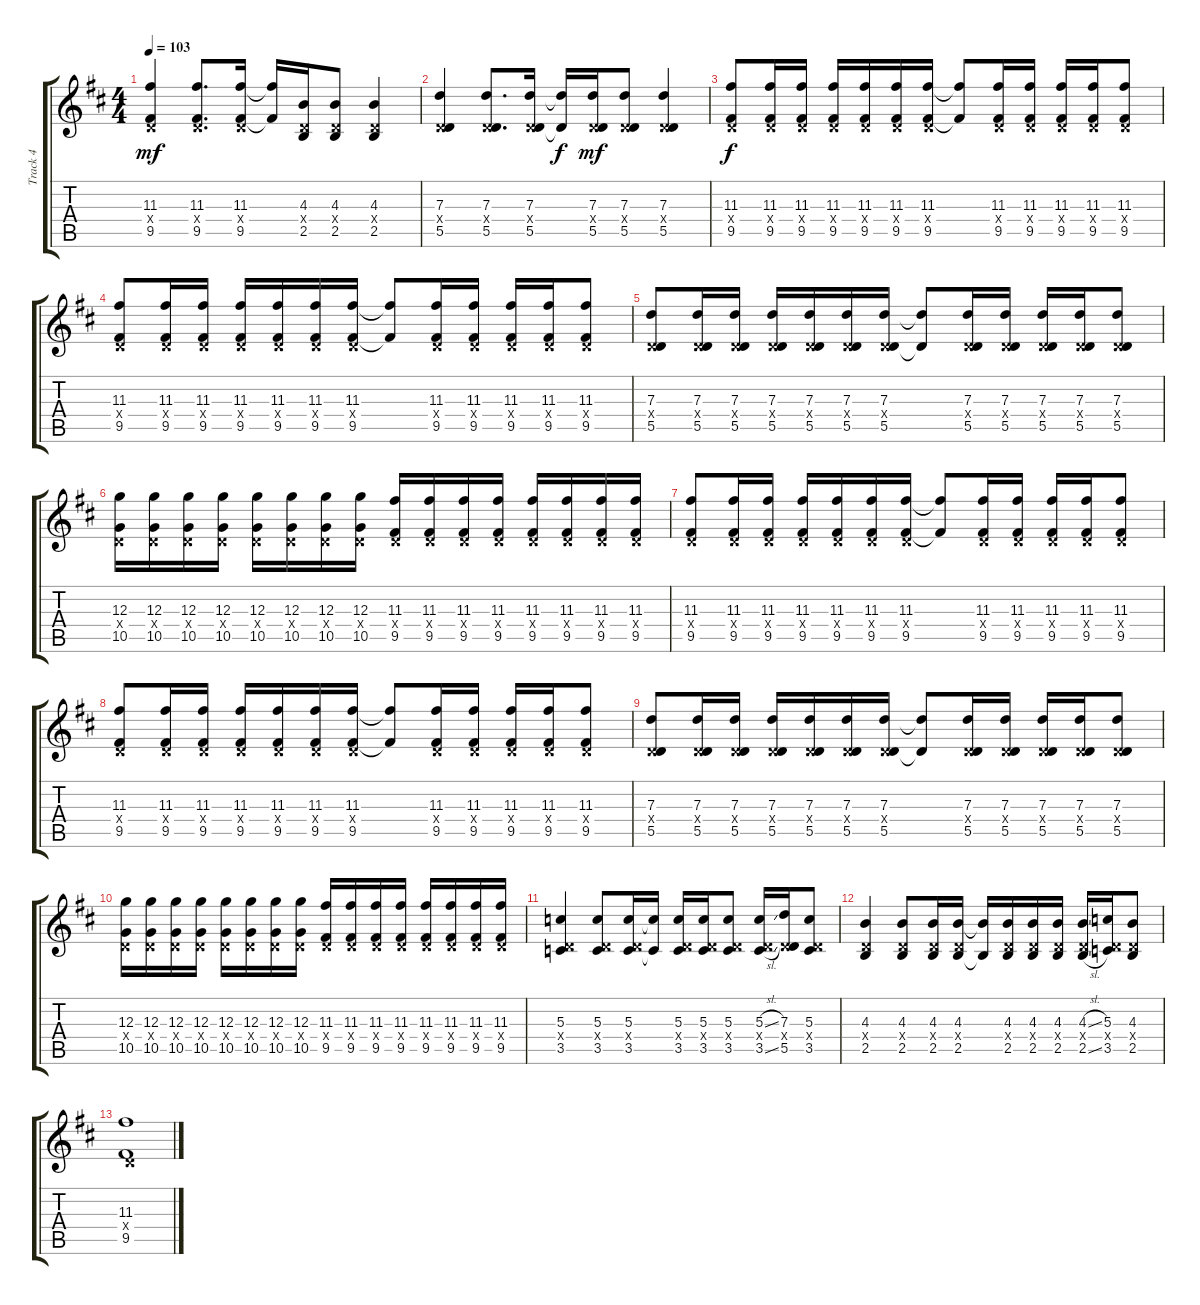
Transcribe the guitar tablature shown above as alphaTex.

\track ("Track 4" "Track 4") {instrument overdrivenguitar}
\staff {score tabs}
\tuning (E4 B3 G3 D3 A2 D2) {hide}
\ts (4 4)
\tempo 103
\clef g2
\ks d
(11.3 0.4{x} 9.5).4{dy mf} (11.3 0.4{x} 9.5).8{d} (11.3 0.4{x} 9.5).16 (11.3{t} 9.5{t}).16 (4.3 0.4{x} 2.5).16 (4.3 0.4{x} 2.5).8 (4.3 0.4{x} 2.5).4 |
(7.3 0.4{x} 5.5).4 (7.3 0.4{x} 5.5).8{d} (7.3 0.4{x} 5.5).16 (7.3{t} 5.5{t}).16{dy f} (7.3 0.4{x} 5.5).16{dy mf} (7.3 0.4{x} 5.5).8 (7.3 0.4{x} 5.5).4 |
(11.3 0.4{x} 9.5).8{dy f} (11.3 0.4{x} 9.5).16 (11.3 0.4{x} 9.5).16 (11.3 0.4{x} 9.5).16 (11.3 0.4{x} 9.5).16 (11.3 0.4{x} 9.5).16 (11.3 0.4{x} 9.5).16 (11.3{t} 9.5{t}).8 (11.3 0.4{x} 9.5).16 (11.3 0.4{x} 9.5).16 (11.3 0.4{x} 9.5).16 (11.3 0.4{x} 9.5).16 (11.3 0.4{x} 9.5).8 |
(11.3 0.4{x} 9.5).8 (11.3 0.4{x} 9.5).16 (11.3 0.4{x} 9.5).16 (11.3 0.4{x} 9.5).16 (11.3 0.4{x} 9.5).16 (11.3 0.4{x} 9.5).16 (11.3 0.4{x} 9.5).16 (11.3{t} 9.5{t}).8 (11.3 0.4{x} 9.5).16 (11.3 0.4{x} 9.5).16 (11.3 0.4{x} 9.5).16 (11.3 0.4{x} 9.5).16 (11.3 0.4{x} 9.5).8 |
(7.3 0.4{x} 5.5).8 (7.3 0.4{x} 5.5).16 (7.3 0.4{x} 5.5).16 (7.3 0.4{x} 5.5).16 (7.3 0.4{x} 5.5).16 (7.3 0.4{x} 5.5).16 (7.3 0.4{x} 5.5).16 (7.3{t} 5.5{t}).8 (7.3 0.4{x} 5.5).16 (7.3 0.4{x} 5.5).16 (7.3 0.4{x} 5.5).16 (7.3 0.4{x} 5.5).16 (7.3 0.4{x} 5.5).8 |
(12.3 0.4{x} 10.5).16 (12.3 0.4{x} 10.5).16 (12.3 0.4{x} 10.5).16 (12.3 0.4{x} 10.5).16 (12.3 0.4{x} 10.5).16 (12.3 0.4{x} 10.5).16 (12.3 0.4{x} 10.5).16 (12.3 0.4{x} 10.5).16 (11.3 0.4{x} 9.5).16 (11.3 0.4{x} 9.5).16 (11.3 0.4{x} 9.5).16 (11.3 0.4{x} 9.5).16 (11.3 0.4{x} 9.5).16 (11.3 0.4{x} 9.5).16 (11.3 0.4{x} 9.5).16 (11.3 0.4{x} 9.5).16 |
(11.3 0.4{x} 9.5).8 (11.3 0.4{x} 9.5).16 (11.3 0.4{x} 9.5).16 (11.3 0.4{x} 9.5).16 (11.3 0.4{x} 9.5).16 (11.3 0.4{x} 9.5).16 (11.3 0.4{x} 9.5).16 (11.3{t} 9.5{t}).8 (11.3 0.4{x} 9.5).16 (11.3 0.4{x} 9.5).16 (11.3 0.4{x} 9.5).16 (11.3 0.4{x} 9.5).16 (11.3 0.4{x} 9.5).8 |
(11.3 0.4{x} 9.5).8 (11.3 0.4{x} 9.5).16 (11.3 0.4{x} 9.5).16 (11.3 0.4{x} 9.5).16 (11.3 0.4{x} 9.5).16 (11.3 0.4{x} 9.5).16 (11.3 0.4{x} 9.5).16 (11.3{t} 9.5{t}).8 (11.3 0.4{x} 9.5).16 (11.3 0.4{x} 9.5).16 (11.3 0.4{x} 9.5).16 (11.3 0.4{x} 9.5).16 (11.3 0.4{x} 9.5).8 |
(7.3 0.4{x} 5.5).8 (7.3 0.4{x} 5.5).16 (7.3 0.4{x} 5.5).16 (7.3 0.4{x} 5.5).16 (7.3 0.4{x} 5.5).16 (7.3 0.4{x} 5.5).16 (7.3 0.4{x} 5.5).16 (7.3{t} 5.5{t}).8 (7.3 0.4{x} 5.5).16 (7.3 0.4{x} 5.5).16 (7.3 0.4{x} 5.5).16 (7.3 0.4{x} 5.5).16 (7.3 0.4{x} 5.5).8 |
(12.3 0.4{x} 10.5).16 (12.3 0.4{x} 10.5).16 (12.3 0.4{x} 10.5).16 (12.3 0.4{x} 10.5).16 (12.3 0.4{x} 10.5).16 (12.3 0.4{x} 10.5).16 (12.3 0.4{x} 10.5).16 (12.3 0.4{x} 10.5).16 (11.3 0.4{x} 9.5).16 (11.3 0.4{x} 9.5).16 (11.3 0.4{x} 9.5).16 (11.3 0.4{x} 9.5).16 (11.3 0.4{x} 9.5).16 (11.3 0.4{x} 9.5).16 (11.3 0.4{x} 9.5).16 (11.3 0.4{x} 9.5).16 |
(5.3 0.4{x} 3.5).4 (5.3 0.4{x} 3.5).8 (5.3 0.4{x} 3.5).16 (5.3{t} 3.5{t}).16 (5.3 0.4{x} 3.5).16 (5.3 0.4{x} 3.5).16 (5.3 0.4{x} 3.5).8 (5.3{sl} 0.4{x} 3.5{sl}).16 (7.3 0.4{x} 5.5).16 (5.3 0.4{x} 3.5).8 |
(4.3 0.4{x} 2.5).4 (4.3 0.4{x} 2.5).8 (4.3 0.4{x} 2.5).16 (4.3 0.4{x} 2.5).16 (4.3{t} 2.5{t}).16 (4.3 0.4{x} 2.5).16 (4.3 0.4{x} 2.5).16 (4.3 0.4{x} 2.5).16 (4.3{sl} 0.4{x} 2.5{sl}).16 (5.3 0.4{x} 3.5).16 (4.3 0.4{x} 2.5).8 |
(11.3 0.4{x} 9.5).1
